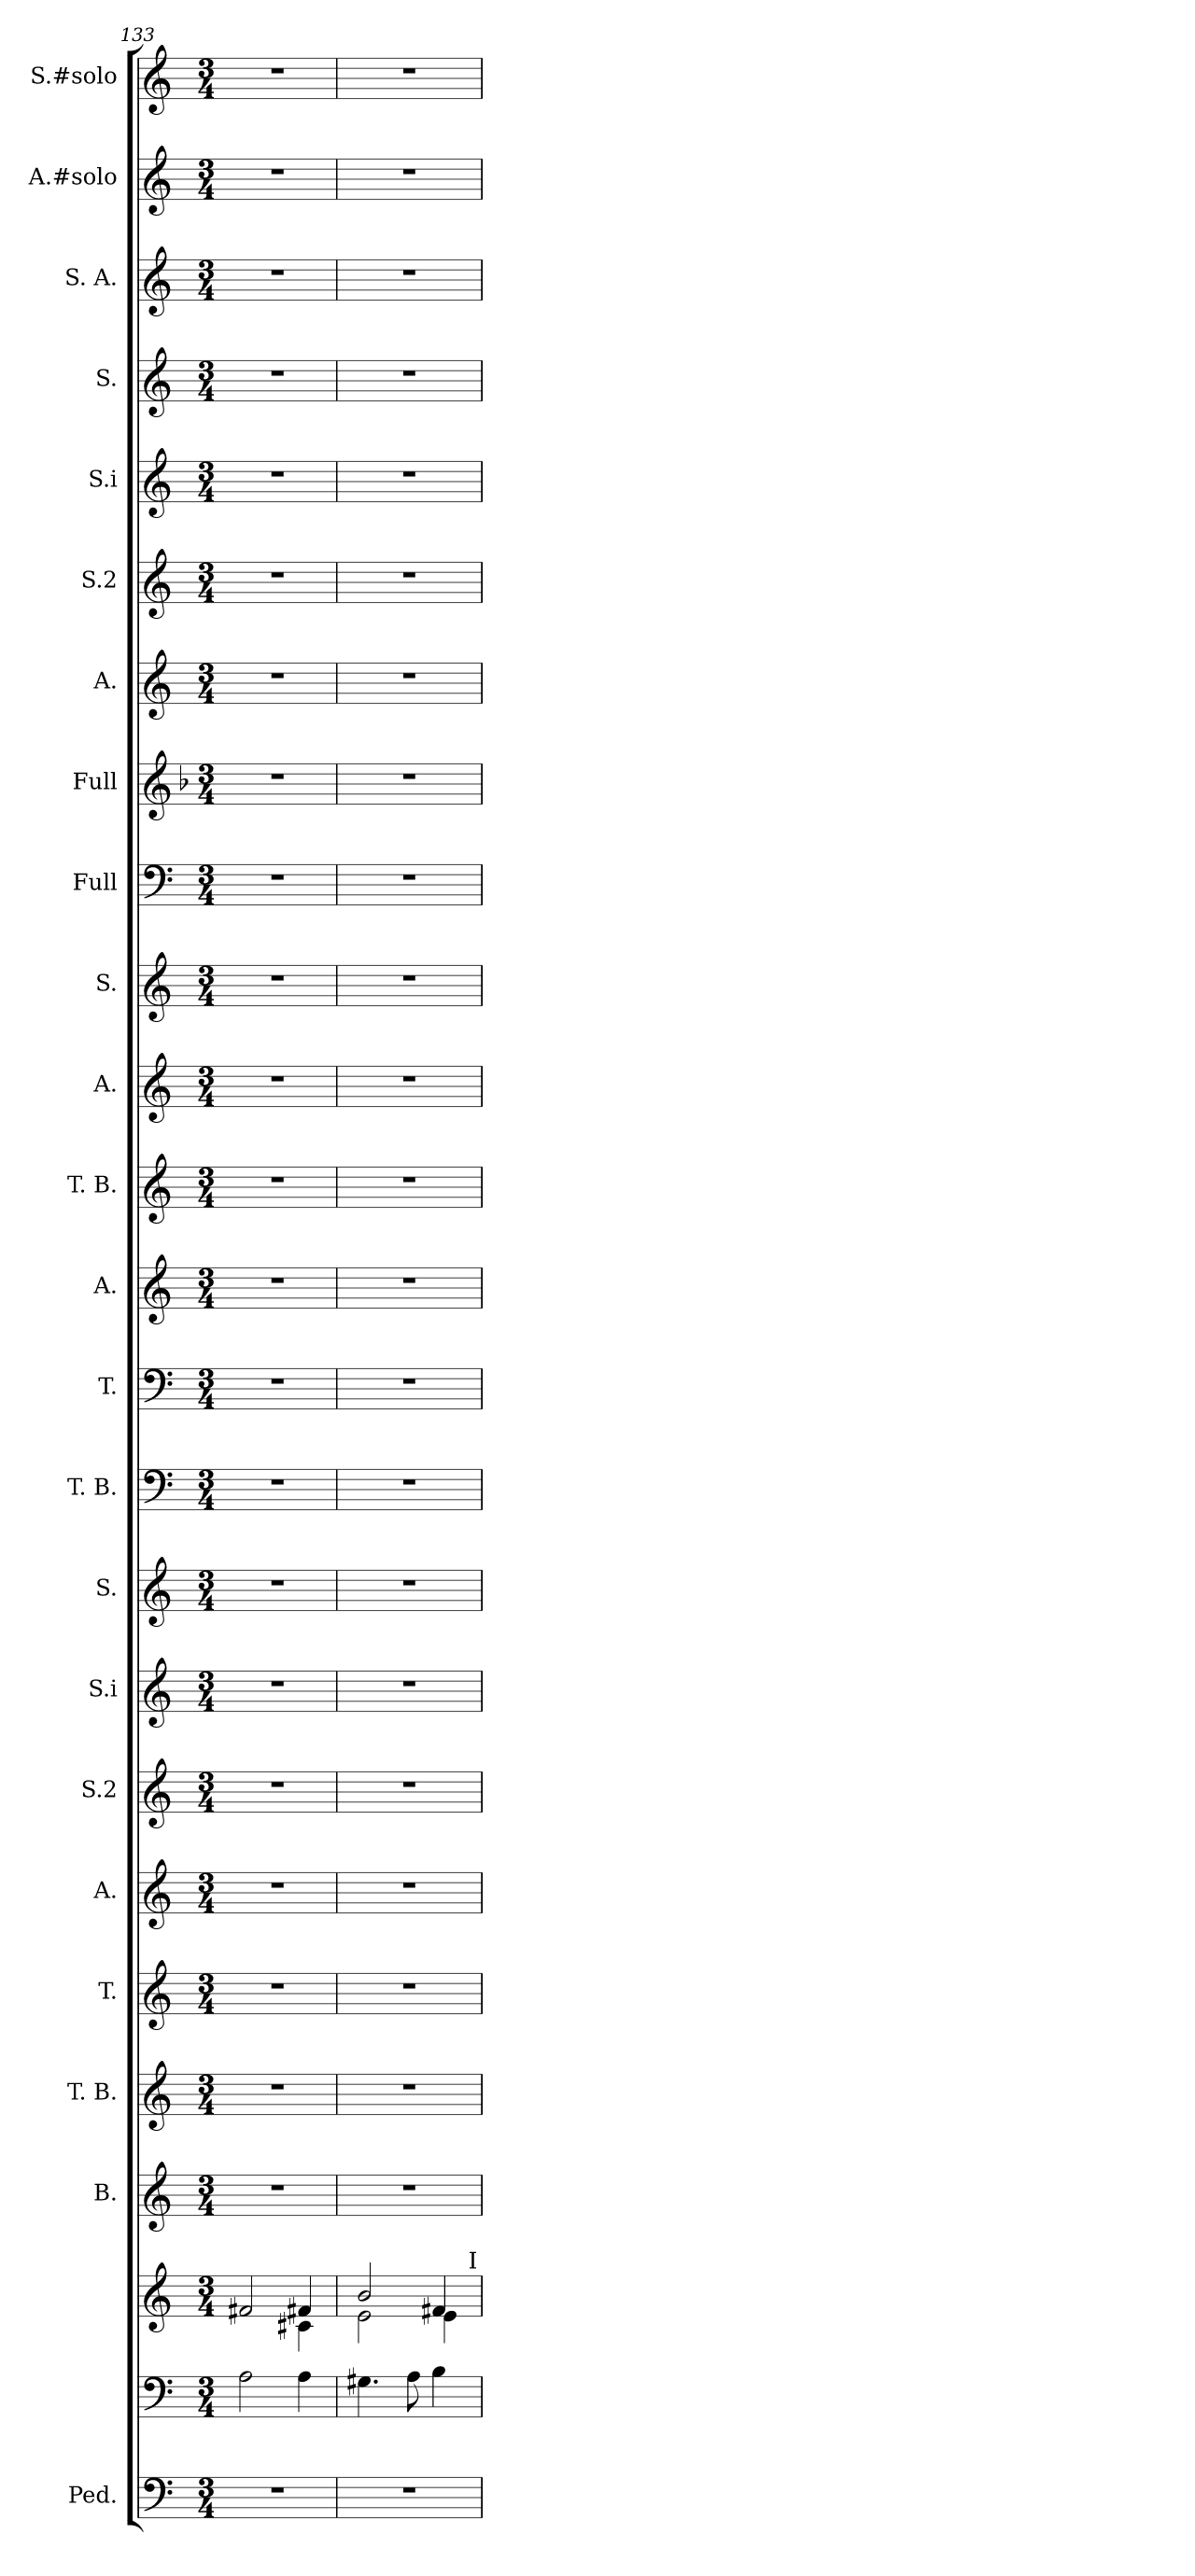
**kern	**kern	**kern	**kern	**kern	**kern	**kern	**kern	**kern	**kern	**kern	**kern	**kern	**kern	**kern	**kern	**kern	**kern	**kern	**kern	**kern	**kern	**kern	**kern	**kern
*part25	*part24	*part23	*part22	*part21	*part20	*part19	*part18	*part17	*part16	*part15	*part14	*part13	*part12	*part11	*part10	*part9	*part8	*part7	*part6	*part5	*part4	*part3	*part2	*part1
*staff25	*staff24	*staff23	*staff22	*staff21	*staff20	*staff19	*staff18	*staff17	*staff16	*staff15	*staff14	*staff13	*staff12	*staff11	*staff10	*staff9	*staff8	*staff7	*staff6	*staff5	*staff4	*staff3	*staff2	*staff1
*I"Ped.	*	*	*I"B.	*I"T. B.	*I"T.	*I"A.	*I"S.2	*I"S.i	*I"S.	*I"T. B.	*I"T.	*I"A.	*I"T. B.	*I"A.	*I"S.	*I"Full	*I"Full	*I"A.	*I"S.2	*I"S.i	*I"S.	*I"S. A.	*I"A.#solo	*I"S.#solo
*I'Ped.	*	*	*	*I'T. B.	*I'T.	*I'A.	*I'S.2	*I'S.i	*I'S.	*I'T. B.	*I'T.	*	*I'T. B.	*I'A.	*I'S.	*	*	*I'A.	*I'S.2	*I'S.i	*I'S.	*I'S. A.	*I'A.#solo	*I'S.#solo
*clefF4	*clefF4	*clefG2	*clefG2	*clefG2	*clefG2	*clefG2	*clefG2	*clefG2	*clefG2	*clefF4	*clefF4	*clefG2	*clefG2	*clefG2	*clefG2	*clefF4	*clefG2	*clefG2	*clefG2	*clefG2	*clefG2	*clefG2	*clefG2	*clefG2
*	*	*	*	*	*	*	*	*	*	*	*	*	*	*	*	*	*ITrd3c5	*	*	*	*	*	*	*
*k[]	*k[]	*k[]	*k[]	*k[]	*k[]	*k[]	*k[]	*k[]	*k[]	*k[]	*k[]	*k[]	*k[]	*k[]	*k[]	*k[]	*k[]	*k[]	*k[]	*k[]	*k[]	*k[]	*k[]	*k[]
*C:	*C:	*C:	*C:	*C:	*C:	*C:	*C:	*C:	*C:	*C:	*C:	*C:	*C:	*C:	*C:	*C:	*C:	*C:	*C:	*C:	*C:	*C:	*C:	*C:
*M3/4	*M3/4	*M3/4	*M3/4	*M3/4	*M3/4	*M3/4	*M3/4	*M3/4	*M3/4	*M3/4	*M3/4	*M3/4	*M3/4	*M3/4	*M3/4	*M3/4	*M3/4	*M3/4	*M3/4	*M3/4	*M3/4	*M3/4	*M3/4	*M3/4
=133	=133	=133	=133	=133	=133	=133	=133	=133	=133	=133	=133	=133	=133	=133	=133	=133	=133	=133	=133	=133	=133	=133	=133	=133
*	*	*^	*	*	*	*	*	*	*	*	*	*	*	*	*	*	*	*	*	*	*	*	*	*
2.r	2A\	2f#X/	2ryy	2.r	2.r	2.r	2.r	2.r	2.r	2.r	2.r	2.r	2.r	2.r	2.r	2.r	2.r	2.r	2.r	2.r	2.r	2.r	2.r	2.r	2.r
.	4A\	4f#X/	4c#X\	.	.	.	.	.	.	.	.	.	.	.	.	.	.	.	.	.	.	.	.	.	.
=134	=134	=134	=134	=134	=134	=134	=134	=134	=134	=134	=134	=134	=134	=134	=134	=134	=134	=134	=134	=134	=134	=134	=134	=134	=134
*	*	*	*^	*	*	*	*	*	*	*	*	*	*	*	*	*	*	*	*	*	*	*	*	*	*
2.r	4.G#X\	2b/	2e\	2ryy	2.r	2.r	2.r	2.r	2.r	2.r	2.r	2.r	2.r	2.r	2.r	2.r	2.r	2.r	2.r	2.r	2.r	2.r	2.r	2.r	2.r	2.r
.	8A\	.	.	.	.	.	.	.	.	.	.	.	.	.	.	.	.	.	.	.	.	.	.	.	.	.
.	4B\	4f#X/	4e\	8..ryy	.	.	.	.	.	.	.	.	.	.	.	.	.	.	.	.	.	.	.	.	.	.
!	!	!	!	!LO:TX:a:t=I	!	!	!	!	!	!	!	!	!	!	!	!	!	!	!	!	!	!	!	!	!	!
.	.	.	.	32ryy	.	.	.	.	.	.	.	.	.	.	.	.	.	.	.	.	.	.	.	.	.	.
*	*	*v	*v	*v	*	*	*	*	*	*	*	*	*	*	*	*	*	*	*	*	*	*	*	*	*	*
=	=	=	=	=	=	=	=	=	=	=	=	=	=	=	=	=	=	=	=	=	=	=	=	=
*-	*-	*-	*-	*-	*-	*-	*-	*-	*-	*-	*-	*-	*-	*-	*-	*-	*-	*-	*-	*-	*-	*-	*-	*-
